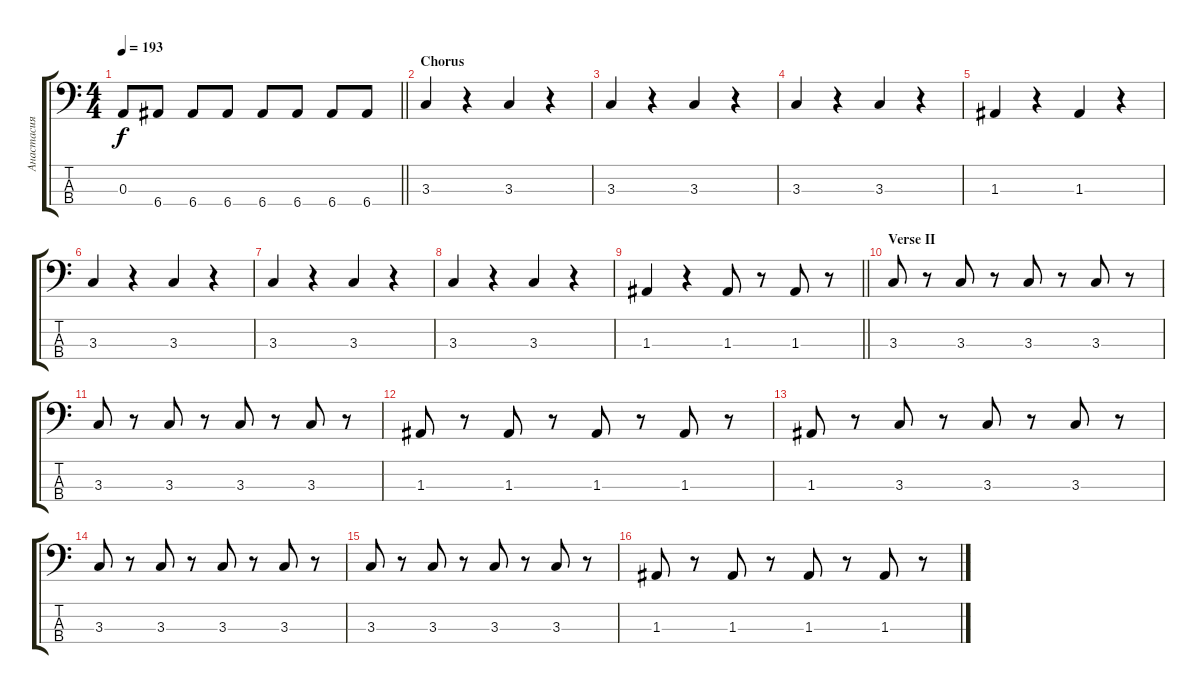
\track ("Анастасия" "Анастасия") {instrument electricbassfinger}
\staff {score tabs}
\tuning (G2 D2 A1 E1) {hide}
\ts (4 4)
\tempo 193
\clef f4
\barLineRight lightlight
\ks c
0.3.8{dy f} 6.4.8 6.4.8 6.4.8 6.4.8 6.4.8 6.4.8 6.4.8 |
\section ("" "Chorus")
3.3.4 r.4 3.3.4 r.4 |
3.3.4 r.4 3.3.4 r.4 |
3.3.4 r.4 3.3.4 r.4 |
1.3.4 r.4 1.3.4 r.4 |
3.3.4 r.4 3.3.4 r.4 |
3.3.4 r.4 3.3.4 r.4 |
3.3.4 r.4 3.3.4 r.4 |
\barLineRight lightlight
1.3.4 r.4 1.3.8 r.8 1.3.8 r.8 |
\section ("" "Verse II")
3.3.8 r.8 3.3.8 r.8 3.3.8 r.8 3.3.8 r.8 |
3.3.8 r.8 3.3.8 r.8 3.3.8 r.8 3.3.8 r.8 |
1.3.8 r.8 1.3.8 r.8 1.3.8 r.8 1.3.8 r.8 |
1.3.8 r.8 3.3.8 r.8 3.3.8 r.8 3.3.8 r.8 |
3.3.8 r.8 3.3.8 r.8 3.3.8 r.8 3.3.8 r.8 |
3.3.8 r.8 3.3.8 r.8 3.3.8 r.8 3.3.8 r.8 |
1.3.8 r.8 1.3.8 r.8 1.3.8 r.8 1.3.8 r.8
